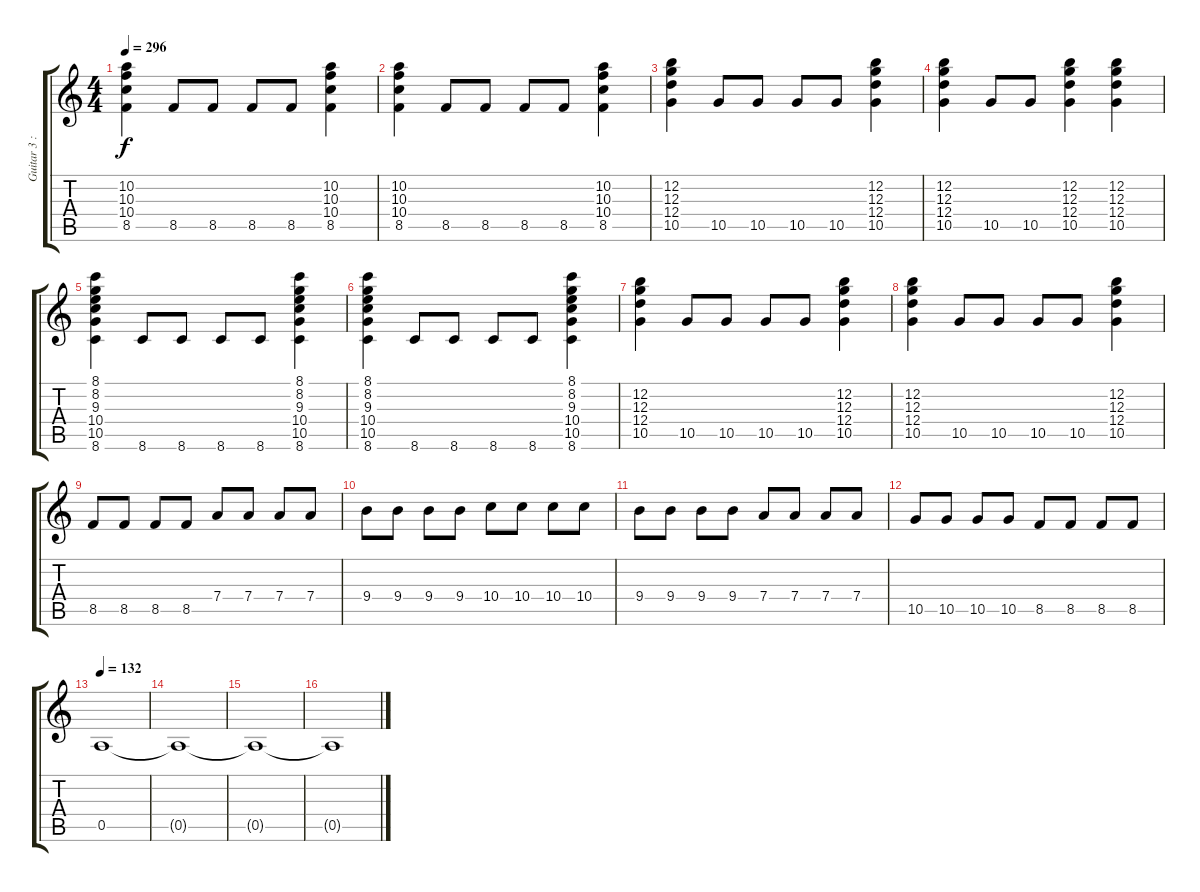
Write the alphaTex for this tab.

\track ("Guitar 3 : Rafael" "Guitar 3 :") {instrument overdrivenguitar}
\staff {score tabs}
\tuning (E4 B3 G3 D3 A2 E2) {hide}
\ts (4 4)
\tempo 296
\clef g2
\ks c
(10.2 10.3 10.4 8.5).4{dy f} 8.5.8 8.5.8 8.5.8 8.5.8 (10.2 10.3 10.4 8.5).4 |
(10.2 10.3 10.4 8.5).4 8.5.8 8.5.8 8.5.8 8.5.8 (10.2 10.3 10.4 8.5).4 |
(12.2 12.3 12.4 10.5).4 10.5.8 10.5.8 10.5.8 10.5.8 (12.2 12.3 12.4 10.5).4 |
(12.2 12.3 12.4 10.5).4 10.5.8 10.5.8 (12.2 12.3 12.4 10.5).4 (12.2 12.3 12.4 10.5).4 |
(8.1 8.2 9.3 10.4 10.5 8.6).4 8.6.8 8.6.8 8.6.8 8.6.8 (8.1 8.2 9.3 10.4 10.5 8.6).4 |
(8.1 8.2 9.3 10.4 10.5 8.6).4 8.6.8 8.6.8 8.6.8 8.6.8 (8.1 8.2 9.3 10.4 10.5 8.6).4 |
(12.2 12.3 12.4 10.5).4 10.5.8 10.5.8 10.5.8 10.5.8 (12.2 12.3 12.4 10.5).4 |
(12.2 12.3 12.4 10.5).4 10.5.8 10.5.8 10.5.8 10.5.8 (12.2 12.3 12.4 10.5).4 |
8.5.8 8.5.8 8.5.8 8.5.8 7.4.8 7.4.8 7.4.8 7.4.8 |
9.4.8 9.4.8 9.4.8 9.4.8 10.4.8 10.4.8 10.4.8 10.4.8 |
9.4.8 9.4.8 9.4.8 9.4.8 7.4.8 7.4.8 7.4.8 7.4.8 |
10.5.8 10.5.8 10.5.8 10.5.8 8.5.8 8.5.8 8.5.8 8.5.8 |
\tempo 132
0.5.1 |
0.5{t}.1 |
0.5{t}.1 |
0.5{t}.1
